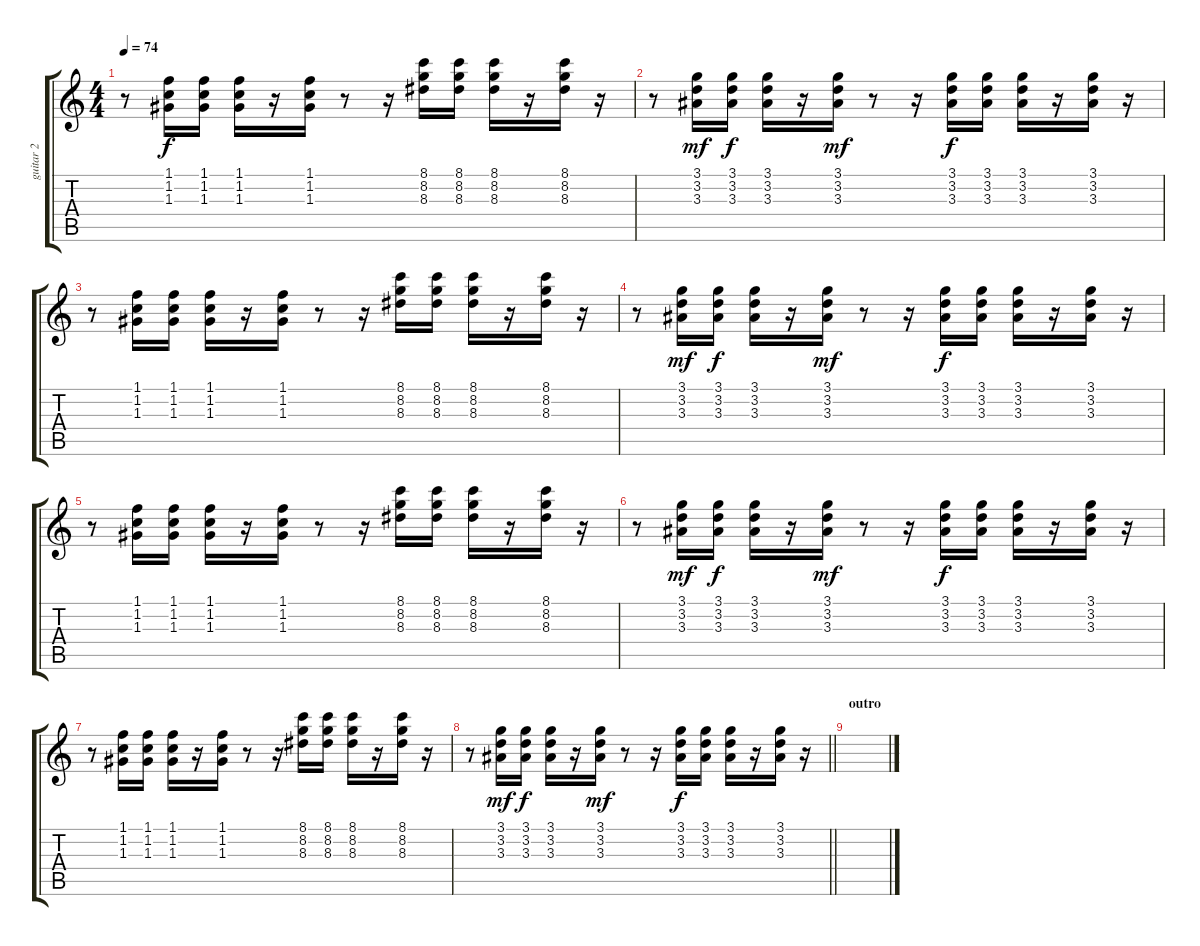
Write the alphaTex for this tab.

\track ("guitar 2" "guitar 2") {instrument electricguitarmuted}
\staff {score tabs}
\tuning (E4 B3 G3 D3 A2 E2) {hide}
\ts (4 4)
\tempo 74
\clef g2
\ks c
r.8{dy f volume 8} (1.1 1.2 1.3).16 (1.1 1.2 1.3).16 (1.1 1.2 1.3).16 r.16 (1.1 1.2 1.3).16 r.8 r.16 (8.1 8.2 8.3).16 (8.1 8.2 8.3).16 (8.1 8.2 8.3).16 r.16 (8.1 8.2 8.3).16 r.16 |
r.8 (3.1 3.2 3.3).16{dy mf} (3.1 3.2 3.3).16{dy f} (3.1 3.2 3.3).16 r.16 (3.1 3.2 3.3).16{dy mf} r.8 r.16 (3.1 3.2 3.3).16{dy f} (3.1 3.2 3.3).16 (3.1 3.2 3.3).16 r.16 (3.1 3.2 3.3).16 r.16 |
r.8 (1.1 1.2 1.3).16 (1.1 1.2 1.3).16 (1.1 1.2 1.3).16 r.16 (1.1 1.2 1.3).16 r.8 r.16 (8.1 8.2 8.3).16 (8.1 8.2 8.3).16 (8.1 8.2 8.3).16 r.16 (8.1 8.2 8.3).16 r.16 |
r.8 (3.1 3.2 3.3).16{dy mf} (3.1 3.2 3.3).16{dy f} (3.1 3.2 3.3).16 r.16 (3.1 3.2 3.3).16{dy mf} r.8 r.16 (3.1 3.2 3.3).16{dy f} (3.1 3.2 3.3).16 (3.1 3.2 3.3).16 r.16 (3.1 3.2 3.3).16 r.16 |
r.8 (1.1 1.2 1.3).16 (1.1 1.2 1.3).16 (1.1 1.2 1.3).16 r.16 (1.1 1.2 1.3).16 r.8 r.16 (8.1 8.2 8.3).16 (8.1 8.2 8.3).16 (8.1 8.2 8.3).16 r.16 (8.1 8.2 8.3).16 r.16 |
r.8 (3.1 3.2 3.3).16{dy mf} (3.1 3.2 3.3).16{dy f} (3.1 3.2 3.3).16 r.16 (3.1 3.2 3.3).16{dy mf} r.8 r.16 (3.1 3.2 3.3).16{dy f} (3.1 3.2 3.3).16 (3.1 3.2 3.3).16 r.16 (3.1 3.2 3.3).16 r.16 |
r.8 (1.1 1.2 1.3).16 (1.1 1.2 1.3).16 (1.1 1.2 1.3).16 r.16 (1.1 1.2 1.3).16 r.8 r.16 (8.1 8.2 8.3).16 (8.1 8.2 8.3).16 (8.1 8.2 8.3).16 r.16 (8.1 8.2 8.3).16 r.16 |
\barLineRight lightlight
r.8 (3.1 3.2 3.3).16{dy mf} (3.1 3.2 3.3).16{dy f} (3.1 3.2 3.3).16 r.16 (3.1 3.2 3.3).16{dy mf} r.8 r.16 (3.1 3.2 3.3).16{dy f} (3.1 3.2 3.3).16 (3.1 3.2 3.3).16 r.16 (3.1 3.2 3.3).16 r.16 |
\section ("" "outro")
